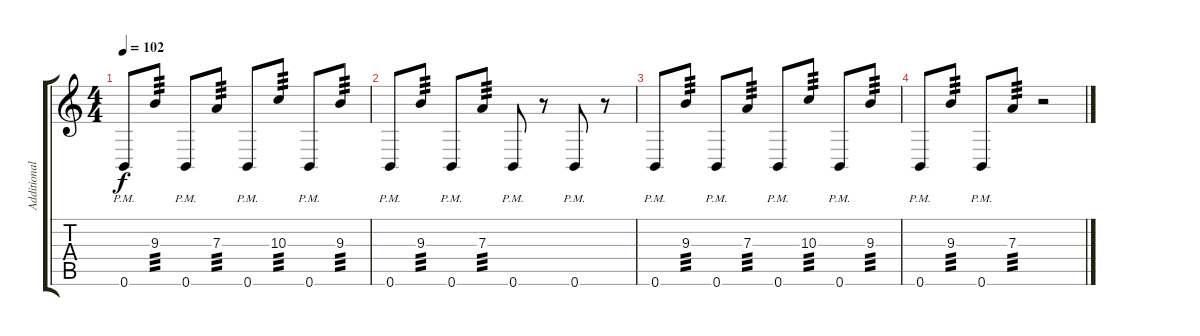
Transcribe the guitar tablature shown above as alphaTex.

\track ("Additional Guitar" "Additional") {instrument distortionguitar}
\staff {score tabs}
\tuning (B3 Gb3 D3 A2 E2 B1) {hide}
\ts (4 4)
\tempo 102
\clef g2
\ks c
0.6{pm}.8{dy f} 9.3.8{tp 3} 0.6{pm}.8 7.3.8{tp 3} 0.6{pm}.8 10.3.8{tp 3} 0.6{pm}.8 9.3.8{tp 3} |
0.6{pm}.8 9.3.8{tp 3} 0.6{pm}.8 7.3.8{tp 3} 0.6{pm}.8 r.8 0.6{pm}.8 r.8 |
0.6{pm}.8 9.3.8{tp 3} 0.6{pm}.8 7.3.8{tp 3} 0.6{pm}.8 10.3.8{tp 3} 0.6{pm}.8 9.3.8{tp 3} |
0.6{pm}.8 9.3.8{tp 3} 0.6{pm}.8 7.3.8{tp 3} r.2
